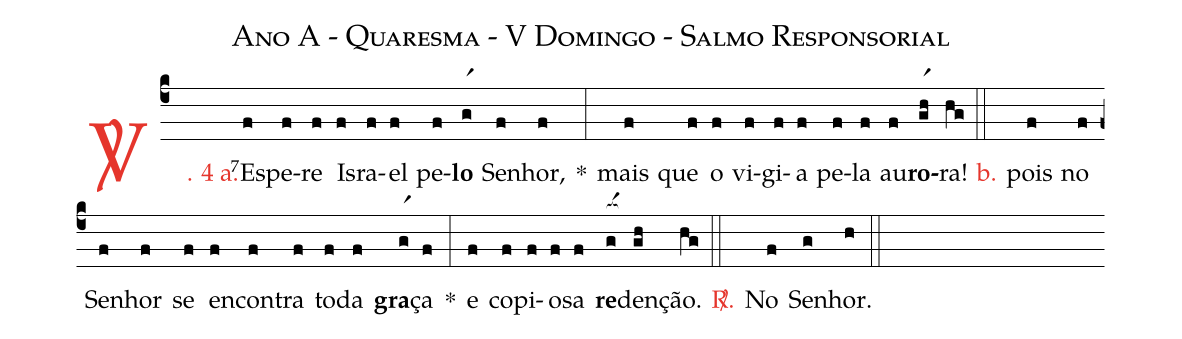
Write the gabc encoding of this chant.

name: Ano A - Quaresma - V Domingo - Salmo Responsorial;
%%
(c4)

<c><sp>V/</sp>. 4 a.</c>() <v>\VSup{7}</v>Es(f)pe(f)re(f) Is(f)ra(f)el(f) pe(f)<b>lo</b>(gr1) Se(f)nhor,(f) *(:)
mais(f) que(f) o(f) vi(f)gi(f)a(f) pe(f)la(f) au(f)<b>ro</b>(gr1h)ra!(hg)

(::)

<nlba><c>b.</c>() pois</nlba>(f) no(f) Se(f)nhor(f) se(f) en(f)con(f)tra(f) to(f)da(f) <b>gra</b>(gr1)ça(f) *(:)
e(f) co(f)pi(f)o(f)sa(f) <b>re</b>(g[ocba:1{])den(gh[ocba:0}])ção.(hg)

(::)

<nlba><c><sp>R/</sp>.</c>() No</nlba>(f) Se(g)nhor.(h)

(::)
